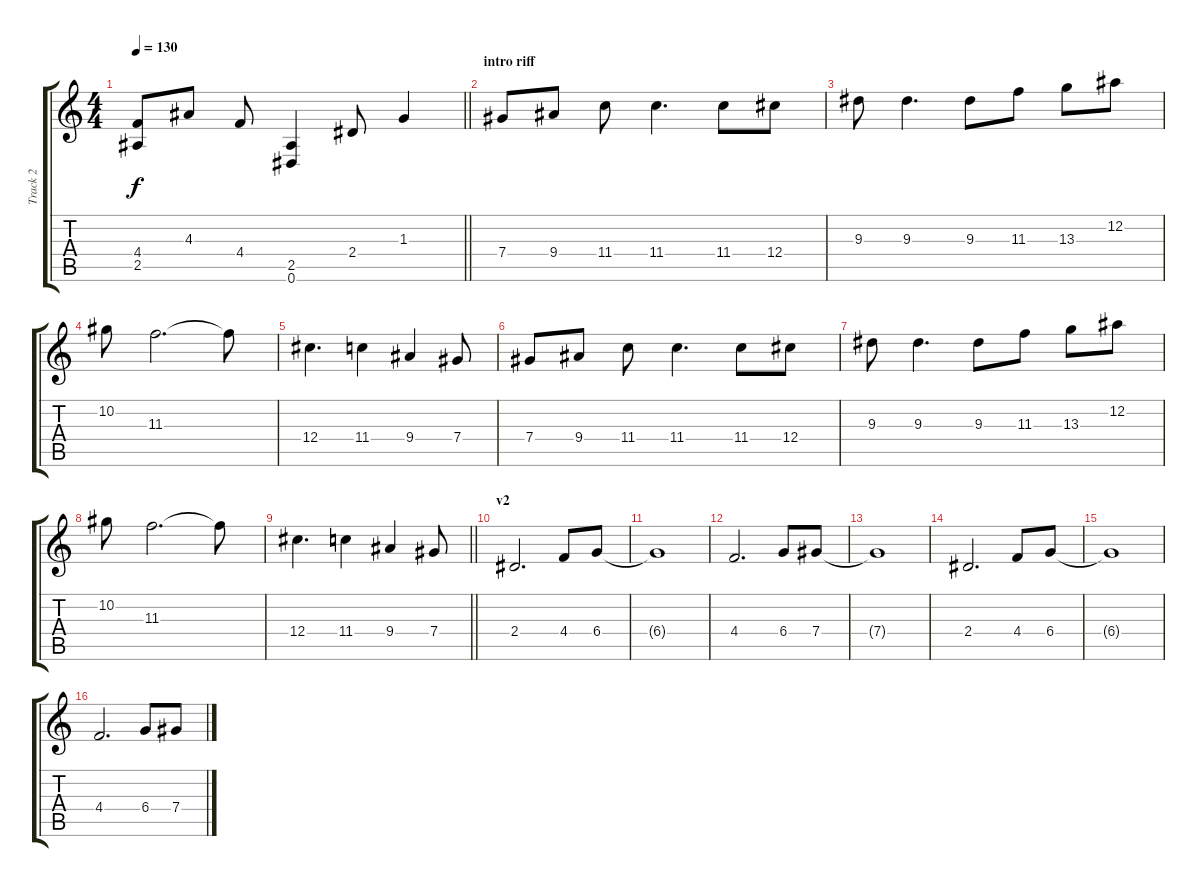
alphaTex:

\track ("Track 2" "Track 2") {instrument distortionguitar}
\staff {score tabs}
\tuning (Eb4 Bb3 Gb3 Db3 Ab2 Eb2) {hide}
\ts (4 4)
\tempo 130
\clef g2
\barLineRight lightlight
\ks c
(4.4{t} 2.5{t}).8{dy f} 4.3.8 4.4.8 (2.5 0.6).4 2.4.8 1.3.4 |
\section ("" "intro riff")
7.4.8{volume 12} 9.4.8 11.4.8 11.4.4{d} 11.4.8 12.4.8 |
9.3.8 9.3.4{d} 9.3.8 11.3.8 13.3.8 12.2.8 |
10.2.8 11.3.2{d} 11.3{t}.8 |
12.4.4{d} 11.4.4 9.4.4 7.4.8 |
7.4.8 9.4.8 11.4.8 11.4.4{d} 11.4.8 12.4.8 |
9.3.8 9.3.4{d} 9.3.8 11.3.8 13.3.8 12.2.8 |
10.2.8 11.3.2{d} 11.3{t}.8 |
\barLineRight lightlight
12.4.4{d} 11.4.4 9.4.4 7.4.8 |
\section ("" "v2")
2.4.2{d} 4.4.8 6.4.8 |
6.4{t}.1 |
4.4.2{d} 6.4.8 7.4.8 |
7.4{t}.1 |
2.4.2{d} 4.4.8 6.4.8 |
6.4{t}.1 |
4.4.2{d} 6.4.8 7.4.8
